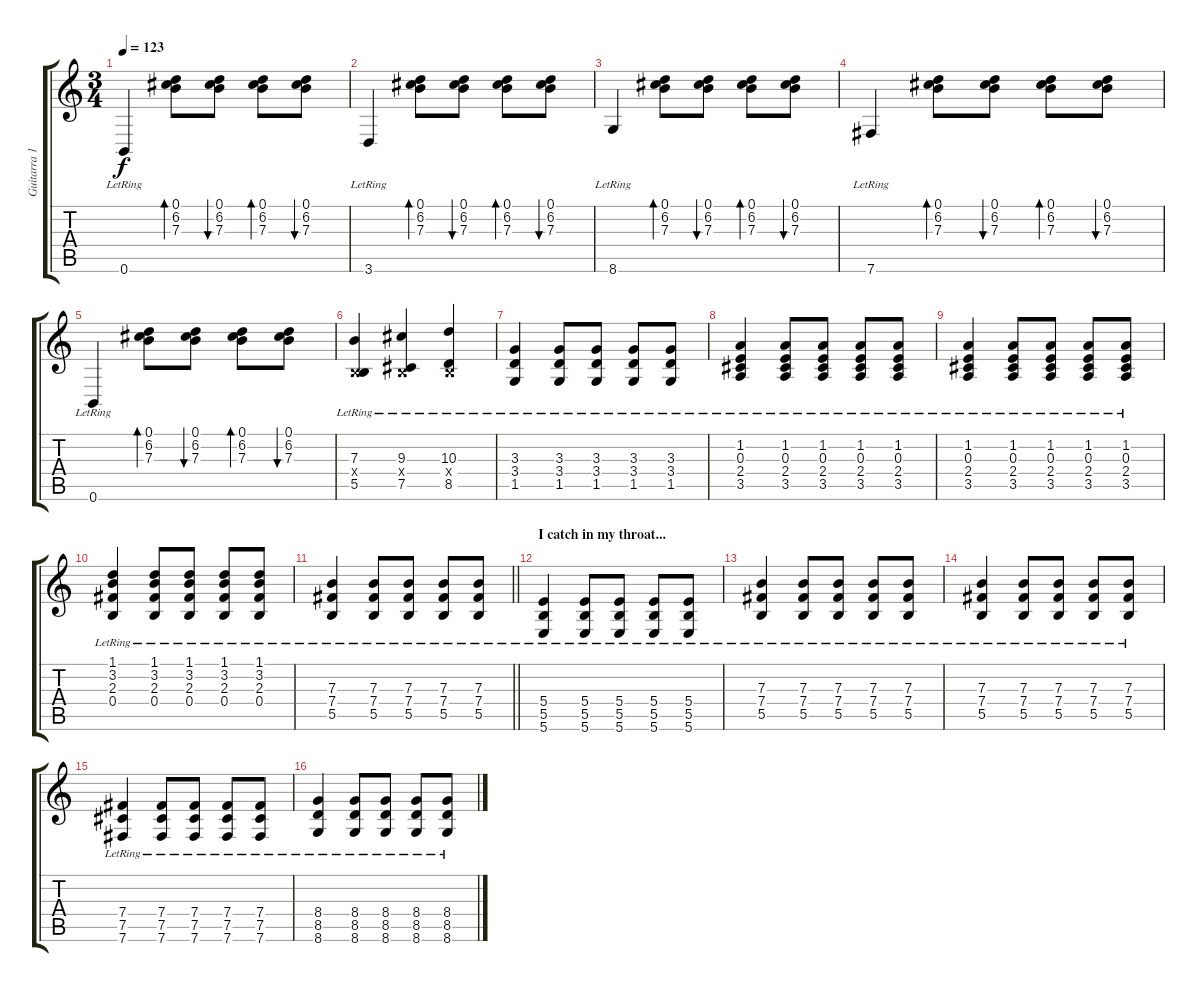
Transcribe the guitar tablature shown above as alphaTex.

\track ("Guitarra 1" "Guitarra 1") {instrument acousticguitarnylon}
\staff {score tabs}
\tuning (Db4 Ab3 E3 B2 Gb2 B1) {hide}
\ts (3 4)
\tempo 123
\clef g2
\ks c
0.6{lr}.4{dy f} (0.1 6.2 7.3).8{bd 60} (0.1 6.2 7.3).8{bu 60} (0.1 6.2 7.3).8{bd 60} (0.1 6.2 7.3).8{bu 60} |
3.6{lr}.4 (0.1 6.2 7.3).8{bd 60} (0.1 6.2 7.3).8{bu 60} (0.1 6.2 7.3).8{bd 60} (0.1 6.2 7.3).8{bu 60} |
8.6{lr}.4 (0.1 6.2 7.3).8{bd 60} (0.1 6.2 7.3).8{bu 60} (0.1 6.2 7.3).8{bd 60} (0.1 6.2 7.3).8{bu 60} |
7.6{lr}.4 (0.1 6.2 7.3).8{bd 60} (0.1 6.2 7.3).8{bu 60} (0.1 6.2 7.3).8{bd 60} (0.1 6.2 7.3).8{bu 60} |
0.6{lr}.4 (0.1 6.2 7.3).8{bd 60} (0.1 6.2 7.3).8{bu 60} (0.1 6.2 7.3).8{bd 60} (0.1 6.2 7.3).8{bu 60} |
(7.3{lr} 0.4{x} 5.5{lr}).4 (9.3{lr} 0.4{x} 7.5{lr}).4 (10.3{lr} 0.4{x} 8.5{lr}).4 |
(3.3{lr} 3.4{lr} 1.5{lr}).4 (3.3{lr} 3.4{lr} 1.5{lr}).8 (3.3{lr} 3.4{lr} 1.5{lr}).8 (3.3{lr} 3.4{lr} 1.5{lr}).8 (3.3{lr} 3.4{lr} 1.5{lr}).8 |
(1.2{lr} 0.3{lr} 2.4{lr} 3.5{lr}).4 (1.2{lr} 0.3{lr} 2.4{lr} 3.5{lr}).8 (1.2{lr} 0.3{lr} 2.4{lr} 3.5{lr}).8 (1.2{lr} 0.3{lr} 2.4{lr} 3.5{lr}).8 (1.2{lr} 0.3{lr} 2.4{lr} 3.5{lr}).8 |
(1.2{lr} 0.3{lr} 2.4{lr} 3.5{lr}).4 (1.2{lr} 0.3{lr} 2.4{lr} 3.5{lr}).8 (1.2{lr} 0.3{lr} 2.4{lr} 3.5{lr}).8 (1.2{lr} 0.3{lr} 2.4{lr} 3.5{lr}).8 (1.2{lr} 0.3{lr} 2.4{lr} 3.5{lr}).8 |
(1.1{lr} 3.2{lr} 2.3{lr} 0.4{lr}).4 (1.1{lr} 3.2{lr} 2.3{lr} 0.4{lr}).8 (1.1{lr} 3.2{lr} 2.3{lr} 0.4{lr}).8 (1.1{lr} 3.2{lr} 2.3{lr} 0.4{lr}).8 (1.1{lr} 3.2{lr} 2.3{lr} 0.4{lr}).8 |
\barLineRight lightlight
(7.3{lr} 7.4{lr} 5.5{lr}).4 (7.3{lr} 7.4{lr} 5.5{lr}).8 (7.3{lr} 7.4{lr} 5.5{lr}).8 (7.3{lr} 7.4{lr} 5.5{lr}).8 (7.3{lr} 7.4{lr} 5.5{lr}).8 |
\section ("" "I catch in my throat...")
(5.4{lr} 5.5{lr} 5.6{lr}).4 (5.4{lr} 5.5{lr} 5.6{lr}).8 (5.4{lr} 5.5{lr} 5.6{lr}).8 (5.4{lr} 5.5{lr} 5.6{lr}).8 (5.4{lr} 5.5{lr} 5.6{lr}).8 |
(7.3{lr} 7.4{lr} 5.5{lr}).4 (7.3{lr} 7.4{lr} 5.5{lr}).8 (7.3{lr} 7.4{lr} 5.5{lr}).8 (7.3{lr} 7.4{lr} 5.5{lr}).8 (7.3{lr} 7.4{lr} 5.5{lr}).8 |
(7.3{lr} 7.4{lr} 5.5{lr}).4 (7.3{lr} 7.4{lr} 5.5{lr}).8 (7.3{lr} 7.4{lr} 5.5{lr}).8 (7.3{lr} 7.4{lr} 5.5{lr}).8 (7.3{lr} 7.4{lr} 5.5{lr}).8 |
(7.4{lr} 7.5{lr} 7.6{lr}).4 (7.4{lr} 7.5{lr} 7.6{lr}).8 (7.4{lr} 7.5{lr} 7.6{lr}).8 (7.4{lr} 7.5{lr} 7.6{lr}).8 (7.4{lr} 7.5{lr} 7.6{lr}).8 |
(8.4{lr} 8.5{lr} 8.6{lr}).4 (8.4{lr} 8.5{lr} 8.6{lr}).8 (8.4{lr} 8.5{lr} 8.6{lr}).8 (8.4{lr} 8.5{lr} 8.6{lr}).8 (8.4{lr} 8.5{lr} 8.6{lr}).8
